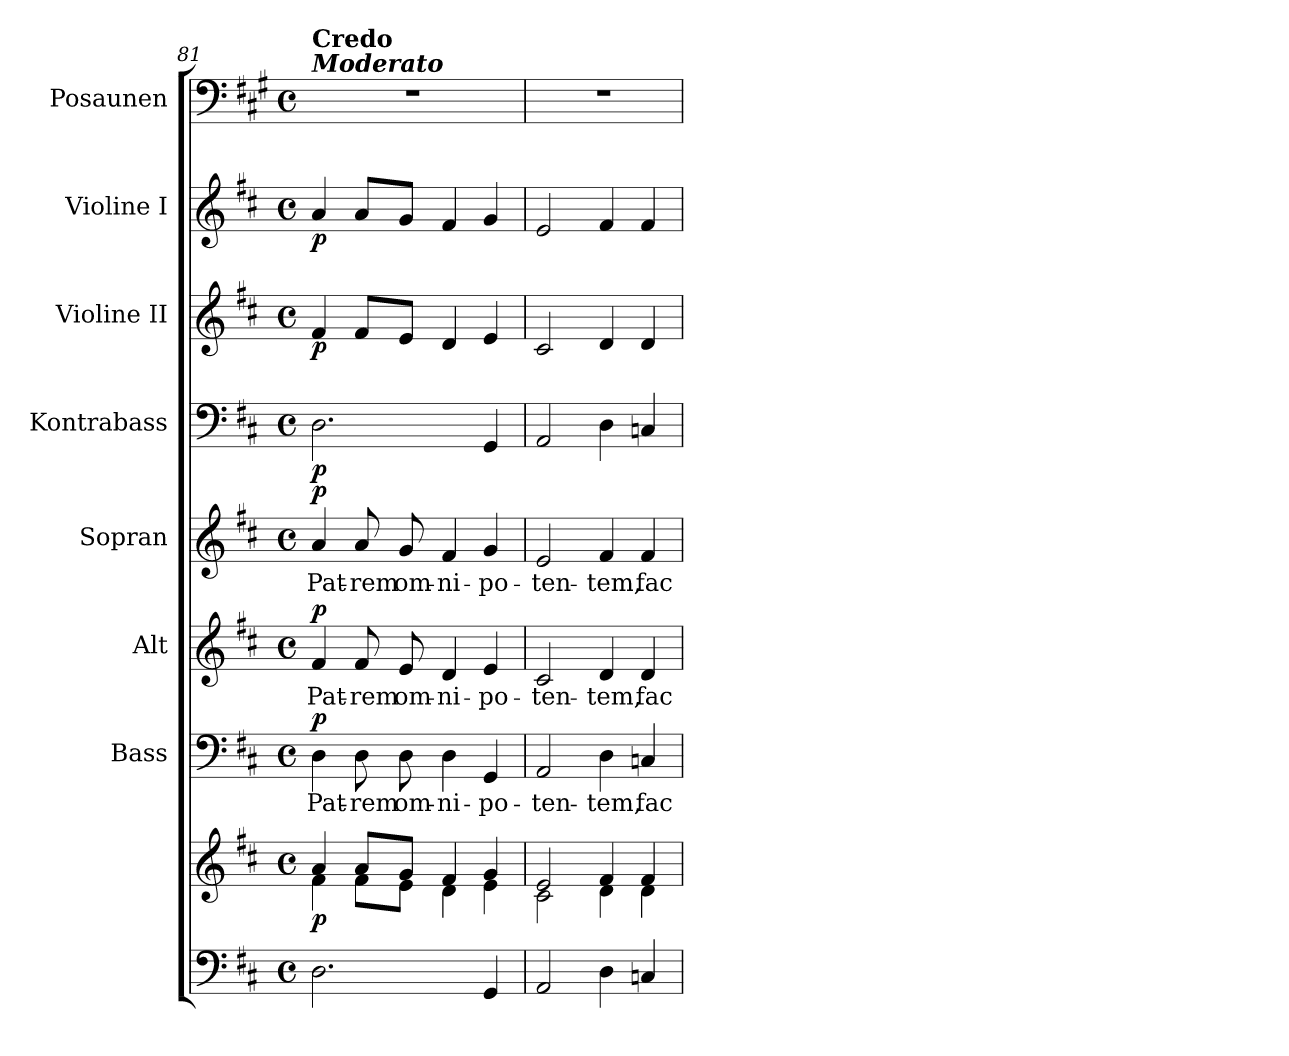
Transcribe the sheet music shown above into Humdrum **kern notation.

**kern	**kern	**dynam	**kern	**text	**dynam	**kern	**text	**dynam	**kern	**text	**dynam	**kern	**dynam	**kern	**dynam	**kern	**dynam	**kern
*part8	*part8	*part8	*part7	*part7	*part7	*part6	*part6	*part6	*part5	*part5	*part5	*part4	*part4	*part3	*part3	*part2	*part2	*part1
*staff9	*staff8	*staff8/9	*staff7	*staff7	*staff7	*staff6	*staff6	*staff6	*staff5	*staff5	*staff5	*staff4	*staff4	*staff3	*staff3	*staff2	*staff2	*staff1
*	*	*	*I"Bass	*	*	*I"Alt	*	*	*I"Sopran	*	*	*I"Kontrabass	*	*I"Violine II	*	*I"Violine I	*	*I"Posaunen
*	*	*	*I'B.	*	*	*I'A.	*	*	*I'S.	*	*	*I'Kb.	*	*I'Vl. II	*	*I'Vl. I	*	*I'Pos.
!!LO:PB:g=z
*clefF4	*clefG2	*	*clefF4	*	*	*clefG2	*	*	*clefG2	*	*	*clefF4	*	*clefG2	*	*clefG2	*	*clefF4
*	*	*	*	*	*	*	*	*	*	*	*	*ITrd7c12	*	*	*	*	*	*ITrd4c7
*k[f#c#]	*k[f#c#]	*	*k[f#c#]	*	*	*k[f#c#]	*	*	*k[f#c#]	*	*	*k[f#c#]	*	*k[f#c#]	*	*k[f#c#]	*	*k[f#c#]
*D:	*D:	*	*D:	*	*	*D:	*	*	*D:	*	*	*D:	*	*D:	*	*D:	*	*D:
*M4/4	*M4/4	*	*M4/4	*	*	*M4/4	*	*	*M4/4	*	*	*M4/4	*	*M4/4	*	*M4/4	*	*M4/4
*met(c)	*met(c)	*	*met(c)	*	*	*met(c)	*	*	*met(c)	*	*	*met(c)	*	*met(c)	*	*met(c)	*	*met(c)
=81	=81	=81	=81	=81	=81	=81	=81	=81	=81	=81	=81	=81	=81	=81	=81	=81	=81	=81
*	*^	*	*	*	*	*	*	*	*	*	*	*	*	*	*	*	*	*
!	!	!	!	!	!	!	!	!	!	!	!	!	!	!	!	!	!	!	!LO:TX:a:Bi:t=Moderato
!	!	!	!	!	!	!	!	!	!	!	!	!	!	!	!	!	!	!	!LO:TX:a:B:t=Credo
!	!	!	!LO:DY:b	!	!LO:LY:b	!LO:DY:a	!	!LO:LY:b	!LO:DY:a	!	!LO:LY:b	!LO:DY:a	!	!LO:DY:b	!	!LO:DY:b	!	!LO:DY:b	!
2.D\	4a/	4f#\	p	4D\	Pat-	p	4f#/	Pat-	p	4a/	Pat-	p	2.DD\	p	4f#/	p	4a/	p	1r
!	!	!	!	!	!LO:LY:b	!	!	!LO:LY:b	!	!	!LO:LY:b	!	!	!	!	!	!	!	!
.	8a/L	8f#\L	.	8D\	-rem	.	8f#/	-rem	.	8a/	-rem	.	.	.	8f#/L	.	8a/L	.	.
!	!	!	!	!	!LO:LY:b	!	!	!LO:LY:b	!	!	!LO:LY:b	!	!	!	!	!	!	!	!
.	8g/J	8e\J	.	8D\	om-	.	8e/	om-	.	8g/	om-	.	.	.	8e/J	.	8g/J	.	.
!	!	!	!	!	!LO:LY:b	!	!	!LO:LY:b	!	!	!LO:LY:b	!	!	!	!	!	!	!	!
.	4f#/	4d\	.	4D\	-ni-	.	4d/	-ni-	.	4f#/	-ni-	.	.	.	4d/	.	4f#/	.	.
!	!	!	!	!	!LO:LY:b	!	!	!LO:LY:b	!	!	!LO:LY:b	!	!	!	!	!	!	!	!
4GG/	4g/	4e\	.	4GG/	-po-	.	4e/	-po-	.	4g/	-po-	.	4GGG/	.	4e/	.	4g/	.	.
=82	=82	=82	=82	=82	=82	=82	=82	=82	=82	=82	=82	=82	=82	=82	=82	=82	=82	=82	=82
!	!	!	!	!	!LO:LY:b	!	!	!LO:LY:b	!	!	!LO:LY:b	!	!	!	!	!	!	!	!
2AA/	2e/	2c#\	.	2AA/	-ten-	.	2c#/	-ten-	.	2e/	-ten-	.	2AAA/	.	2c#/	.	2e/	.	1r
!	!	!	!	!	!LO:LY:b	!	!	!LO:LY:b	!	!	!LO:LY:b	!	!	!	!	!	!	!	!
4D\	4f#/	4d\	.	4D\	-tem,	.	4d/	-tem,	.	4f#/	-tem,	.	4DD\	.	4d/	.	4f#/	.	.
!	!	!	!	!	!LO:LY:b	!	!	!LO:LY:b	!	!	!LO:LY:b	!	!	!	!	!	!	!	!
4Cn/	4f#/	4d\	.	4Cn/	fac-	.	4d/	fac-	.	4f#/	fac-	.	4CCn/	.	4d/	.	4f#/	.	.
*	*v	*v	*	*	*	*	*	*	*	*	*	*	*	*	*	*	*	*	*
=	=	=	=	=	=	=	=	=	=	=	=	=	=	=	=	=	=	=
*-	*-	*-	*-	*-	*-	*-	*-	*-	*-	*-	*-	*-	*-	*-	*-	*-	*-	*-
